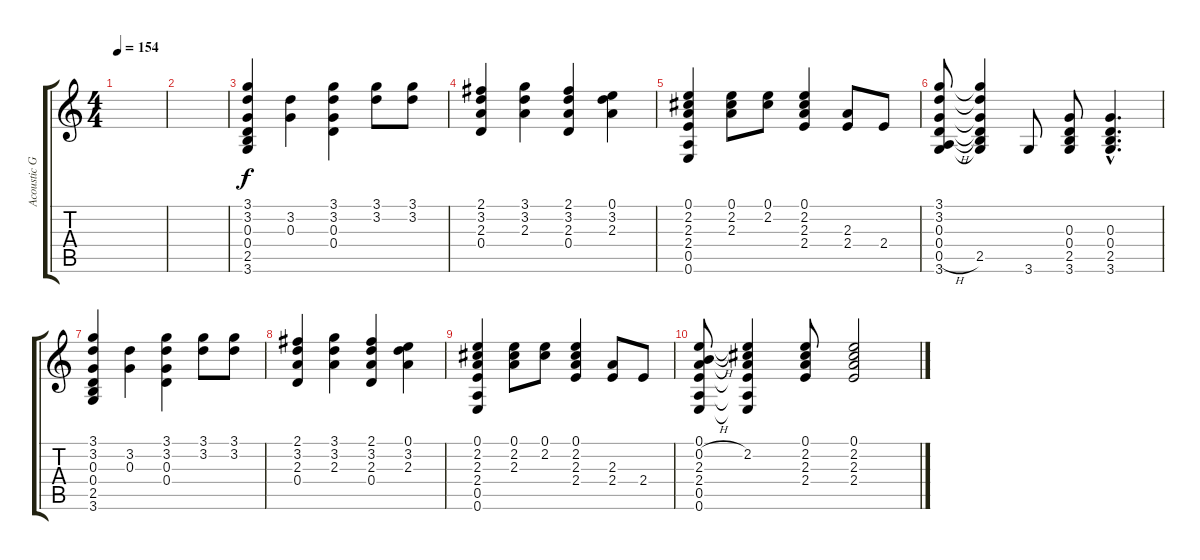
\track ("Acoustic Guitar 1" "Acoustic G") {instrument acousticguitarsteel}
\staff {score tabs}
\tuning (E4 B3 G3 D3 A2 E2) {hide}
\ts (4 4)
\tempo 154
\clef g2
\ks c
|
|
(3.1 3.2 0.3 0.4 2.5 3.6).4 (3.2 0.3).4 (3.1 3.2 0.3 0.4).4 (3.1 3.2).8 (3.1 3.2).8 |
(2.1 3.2 2.3 0.4).4 (3.1 3.2 2.3).4 (2.1 3.2 2.3 0.4).4 (0.1 3.2 2.3).4 |
(0.1 2.2 2.3 2.4 0.5 0.6).4 (0.1 2.2 2.3).8 (0.1 2.2).8 (0.1 2.2 2.3 2.4).4 (2.3 2.4).8 2.4.8 |
(3.1 3.2 0.3 0.4 0.5{h} 3.6).8 (3.1{t} 3.2{t} 0.3{t} 0.4{t} 2.5 3.6{t}).4 3.6.8 (0.3 0.4 2.5 3.6).8 (0.3{hac} 0.4{hac} 2.5{hac} 3.6{hac}).4{d} |
(3.1 3.2 0.3 0.4 2.5 3.6).4 (3.2 0.3).4 (3.1 3.2 0.3 0.4).4 (3.1 3.2).8 (3.1 3.2).8 |
(2.1 3.2 2.3 0.4).4 (3.1 3.2 2.3).4 (2.1 3.2 2.3 0.4).4 (0.1 3.2 2.3).4 |
(0.1 2.2 2.3 2.4 0.5 0.6).4 (0.1 2.2 2.3).8 (0.1 2.2).8 (0.1 2.2 2.3 2.4).4 (2.3 2.4).8 2.4.8 |
(0.1 0.2{h} 2.3 2.4 0.5 0.6).8 (0.1{t} 2.2 2.3{t} 2.4{t} 0.5{t} 0.6{t}).4 (0.1 2.2 2.3 2.4).8 (0.1 2.2 2.3 2.4).2
